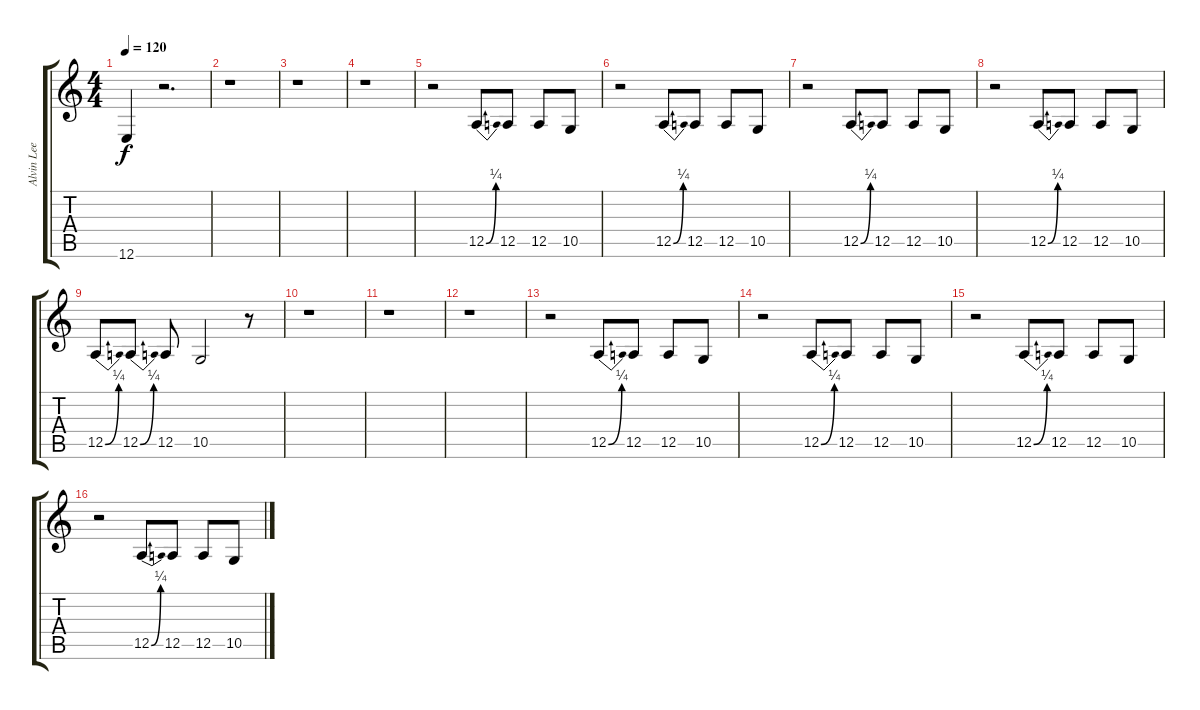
\track ("Alvin Lee (vocal)" "Alvin Lee ") {instrument flute}
\staff {score tabs}
\tuning (E4 B3 G3 D3 A2 E2) {hide}
\ts (4 4)
\tempo 120
\clef g2
\ks c
12.6{t}.4{dy f} r.2{d} |
r.1 |
r.1 |
r.1 |
r.2 12.5{be (bend 0 0 60 1)}.8 12.5.8 12.5.8 10.5.8 |
r.2 12.5{be (bend 0 0 60 1)}.8 12.5.8 12.5.8 10.5.8 |
r.2 12.5{be (bend 0 0 60 1)}.8 12.5.8 12.5.8 10.5.8 |
r.2 12.5{be (bend 0 0 60 1)}.8 12.5.8 12.5.8 10.5.8 |
12.5{be (bend 0 0 60 1)}.8 12.5{be (bend 0 0 60 1)}.8 12.5.8 10.5.2 r.8 |
r.1 |
r.1 |
r.1 |
r.2 12.5{be (bend 0 0 60 1)}.8 12.5.8 12.5.8 10.5.8 |
r.2 12.5{be (bend 0 0 60 1)}.8 12.5.8 12.5.8 10.5.8 |
r.2 12.5{be (bend 0 0 60 1)}.8 12.5.8 12.5.8 10.5.8 |
r.2 12.5{be (bend 0 0 60 1)}.8 12.5.8 12.5.8 10.5.8
